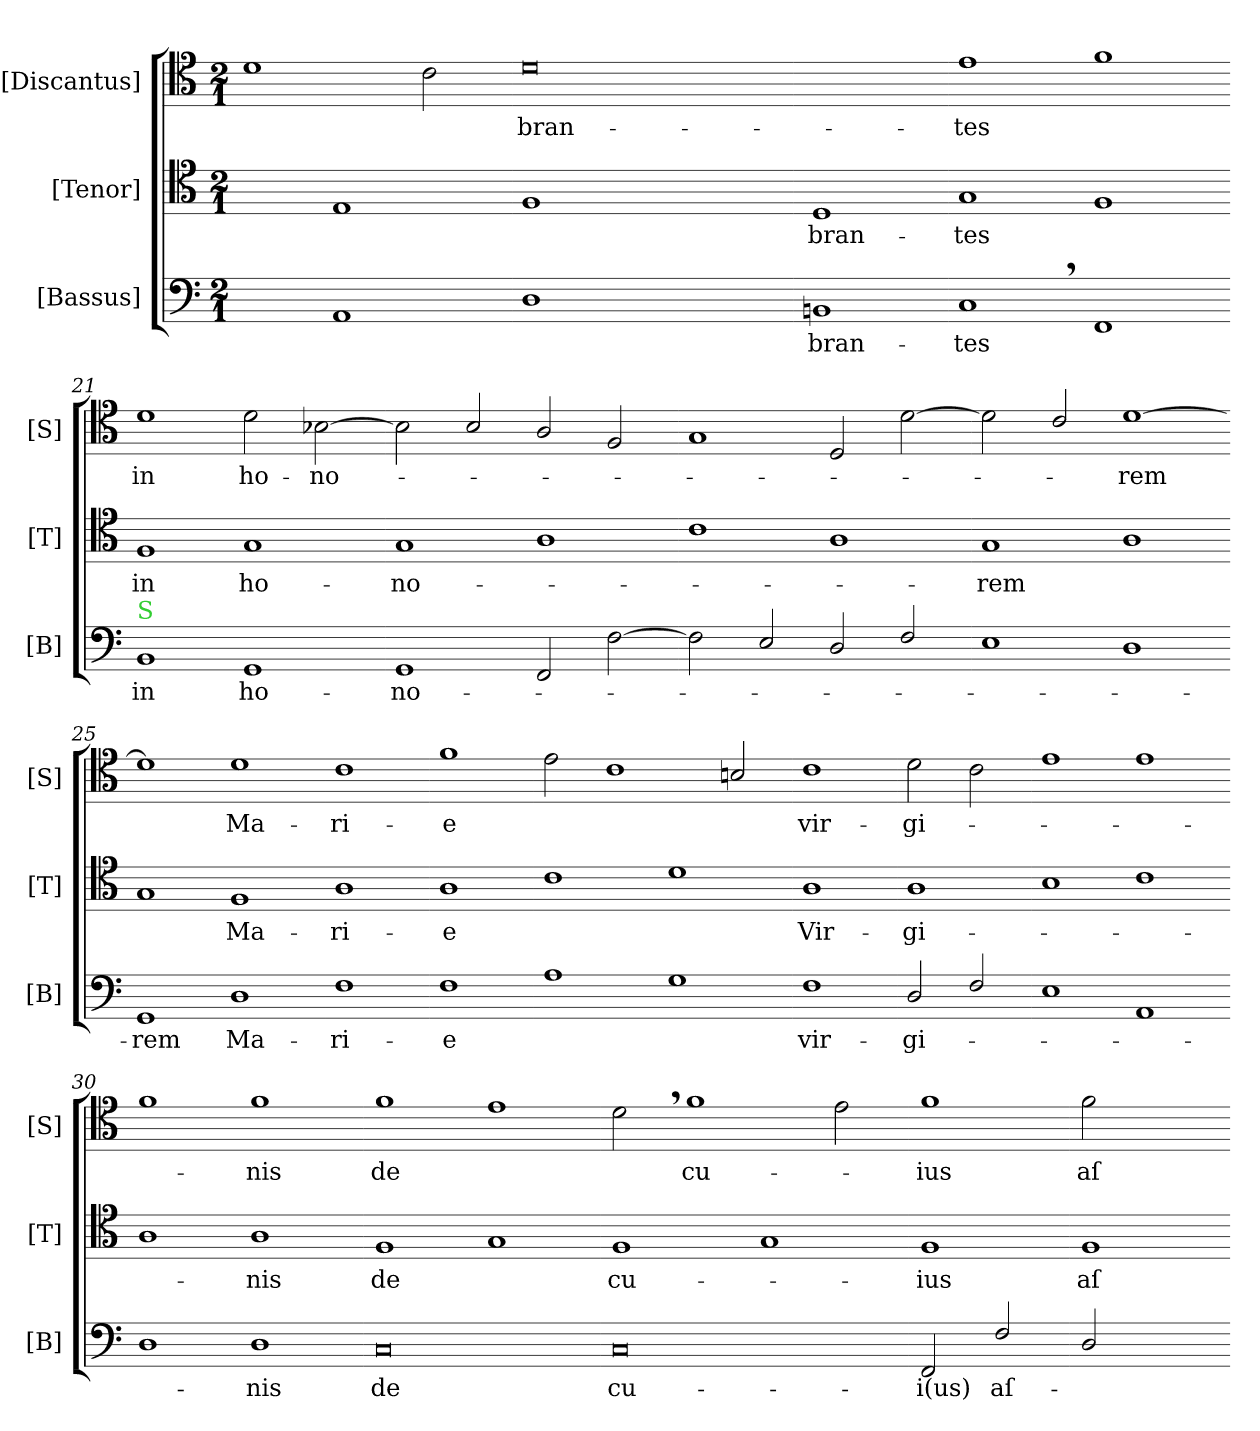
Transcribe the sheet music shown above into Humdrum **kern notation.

**kern	**text	**kern	**text	**kern	**text
*part3	*part3	*part2	*part2	*part1	*part1
*staff3	*staff3	*staff2	*staff2	*staff1	*staff1
*I"[Bassus]	*	*I"[Tenor]	*	*I"[Discantus]	*
*I'[B]	*	*I'[T]	*	*I'[S]	*
*clefF4	*	*clefC4	*	*clefC4	*
*k[]	*	*k[]	*	*k[]	*
*M2/1	*	*M2/1	*	*M2/1	*
=	=	=	=	=	=
2ryy	.	2ryy	.	1d	.
1AA	.	1E	.	.	.
.	.	.	.	2c\	.
=19-	=19-	=19-	=19-	=19-	=19-
1D	.	1F	.	0d	-bran-
1ryy	.	1ryy	.	.	.
=-	=-	=-	=-	=-	=-
1BBn	-bran-	1D	-bran-	1ryy	.
=20-	=20-	=20-	=20-	=20-	=20-
1C,	-tes	1G	-tes	1e	-tes
1FF	.	1F	.	1f	.
=21-	=21-	=21-	=21-	=21-	=21-
!LO:TX:a:color=limegreen:t=S	!	!	!	!	!
1BB	in	1F	in	1d	in
1GG	ho-	1G	ho-	2d\	ho-
.	.	.	.	[2B-X\	-no-
=22-	=22-	=22-	=22-	=22-	=22-
1GG	-no-	1G	-no-	2B-\]	.
.	.	.	.	2B-/	.
2FF/	.	1A	.	2A/	.
[2F\	.	.	.	2F/	.
=23-	=23-	=23-	=23-	=23-	=23-
2F\]	.	1c	.	1G	.
2E/	.	.	.	.	.
2D/	.	1A	.	2D/	.
2F/	.	.	.	[2d\	.
=24-	=24-	=24-	=24-	=24-	=24-
1E	.	1G	-rem	2d\]	.
.	.	.	.	2c/	.
1D	.	1A	.	[1d	-rem
=25-	=25-	=25-	=25-	=25-	=25-
1GG	-rem	1G	.	1d]	.
1D	Ma-	1F	Ma-	1d	Ma-
=26-	=26-	=26-	=26-	=26-	=26-
1F	-ri-	1A	-ri-	1c	-ri-
=-	=-	=-	=-	=-	=-
1F	-e	1A	-e	1f	-e
=27-	=27-	=27-	=27-	=27-	=27-
1A	.	1c	.	2e\	.
.	.	.	.	1c	.
1G	.	1d	.	.	.
.	.	.	.	2Bn/	.
=28-	=28-	=28-	=28-	=28-	=28-
1F	vir-	1A	Vir-	1c	vir-
=-	=-	=-	=-	=-	=-
2D/	-gi-	1A	-gi-	2d\	-gi-
2F/	.	.	.	2c\	.
=29-	=29-	=29-	=29-	=29-	=29-
1E	.	1B	.	1e	.
1AA	.	1c	.	1e	.
=30-	=30-	=30-	=30-	=30-	=30-
1D	.	1A	.	1f	.
1D	-nis	1A	-nis	1f	-nis
=31-	=31-	=31-	=31-	=31-	=31-
0C	de	1F	de	1f	de
.	.	1G	.	1e	.
=32-	=32-	=32-	=32-	=32-	=32-
0C	cu-	1F	cu-	2d,\	.
.	.	.	.	1f	cu-
.	.	1G	.	.	.
.	.	.	.	2e\	.
=33-	=33-	=33-	=33-	=33-	=33-
2FF/	-i(us)	1F	-ius	1f	-ius
2F/	aſ-	.	.	.	.
=-	=-	=-	=-	=-	=-
2D/	.	1F	aſ-	2f\	aſ-
2ryy	.	.	.	2ryy	.
=-	=-	=-	=-	=-	=-
*-	*-	*-	*-	*-	*-
